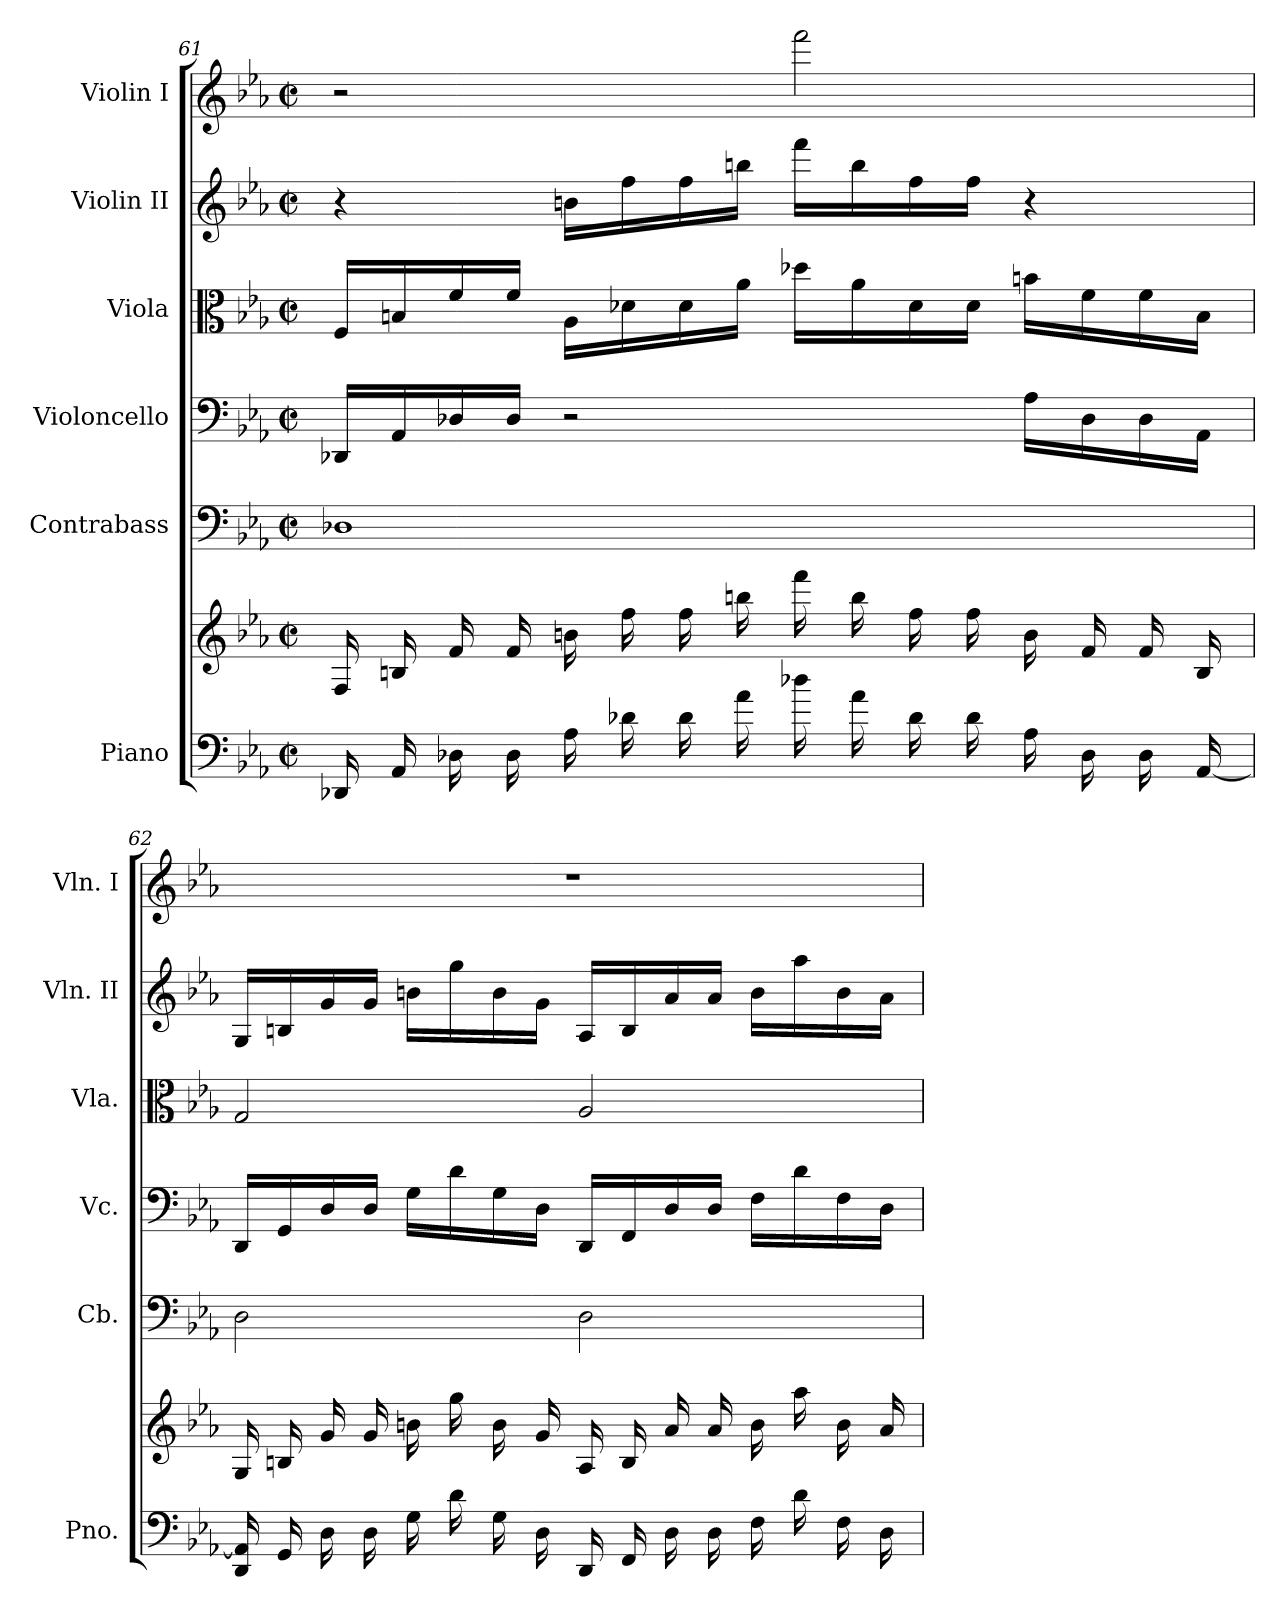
**kern	**kern	**kern	**kern	**kern	**kern	**kern
*part6	*part6	*part5	*part4	*part3	*part2	*part1
*staff7	*staff6	*staff5	*staff4	*staff3	*staff2	*staff1
*I"Piano	*	*I"Contrabass	*I"Violoncello	*I"Viola	*I"Violin II	*I"Violin I
*I'Pno.	*	*I'Cb.	*I'Vc.	*I'Vla.	*I'Vln. II	*I'Vln. I
!!LO:LB:g=z
*clefF4	*clefG2	*clefF4	*clefF4	*clefC3	*clefG2	*clefG2
*	*	*ITrd7c12	*	*	*	*
*k[b-e-a-]	*k[b-e-a-]	*k[b-e-a-]	*k[b-e-a-]	*k[b-e-a-]	*k[b-e-a-]	*k[b-e-a-]
*M2/2	*M2/2	*M2/2	*M2/2	*M2/2	*M2/2	*M2/2
*met(c|)	*met(c|)	*met(c|)	*met(c|)	*met(c|)	*met(c|)	*met(c|)
=61	=61	=61	=61	=61	=61	=61
16DD-X/	16F/	1DD-X	16DD-X/LL	16F/LL	4r	2r
16AA-/	16Bn/	.	16AA-/	16Bn/	.	.
16D-X\	16f/	.	16D-X/	16f/	.	.
16D-\	16f/	.	16D-/JJ	16f/JJ	.	.
16A-\	16bn\	.	2r	16A-\LL	16bn\LL	.
16d-X\	16ff\	.	.	16d-X\	16ff\	.
16d-\	16ff\	.	.	16d-\	16ff\	.
16a-\	16bbn\	.	.	16a-\JJ	16bbn\JJ	.
16dd-X\	16fff\	.	.	16dd-X\LL	16fff\LL	2fff\
16a-\	16bb\	.	.	16a-\	16bb\	.
16d-\	16ff\	.	.	16d-\	16ff\	.
16d-\	16ff\	.	.	16d-\JJ	16ff\JJ	.
16A-\	16b\	.	16A-\LL	16bn\LL	4r	.
16D-\	16f/	.	16D-\	16f\	.	.
16D-\	16f/	.	16D-\	16f\	.	.
[16AA-/	16B/	.	16AA-\JJ	16B\JJ	.	.
=62	=62	=62	=62	=62	=62	=62
16DD/ 16AA-/]	16G/	2DD\	16DD/LL	2G/	16G/LL	1r
16GG/	16Bn/	.	16GG/	.	16Bn/	.
16D\	16g/	.	16D/	.	16g/	.
16D\	16g/	.	16D/JJ	.	16g/JJ	.
16G\	16bn\	.	16G\LL	.	16bn\LL	.
16d\	16gg\	.	16d\	.	16gg\	.
16G\	16b\	.	16G\	.	16b\	.
16D\	16g/	.	16D\JJ	.	16g\JJ	.
16DD/	16A-/	2DD\	16DD/LL	2A-/	16A-/LL	.
16FF/	16B/	.	16FF/	.	16B/	.
16D\	16a-/	.	16D/	.	16a-/	.
16D\	16a-/	.	16D/JJ	.	16a-/JJ	.
16F\	16b\	.	16F\LL	.	16b\LL	.
16d\	16aa-\	.	16d\	.	16aa-\	.
16F\	16b\	.	16F\	.	16b\	.
16D\	16a-/	.	16D\JJ	.	16a-\JJ	.
=	=	=	=	=	=	=
*-	*-	*-	*-	*-	*-	*-
